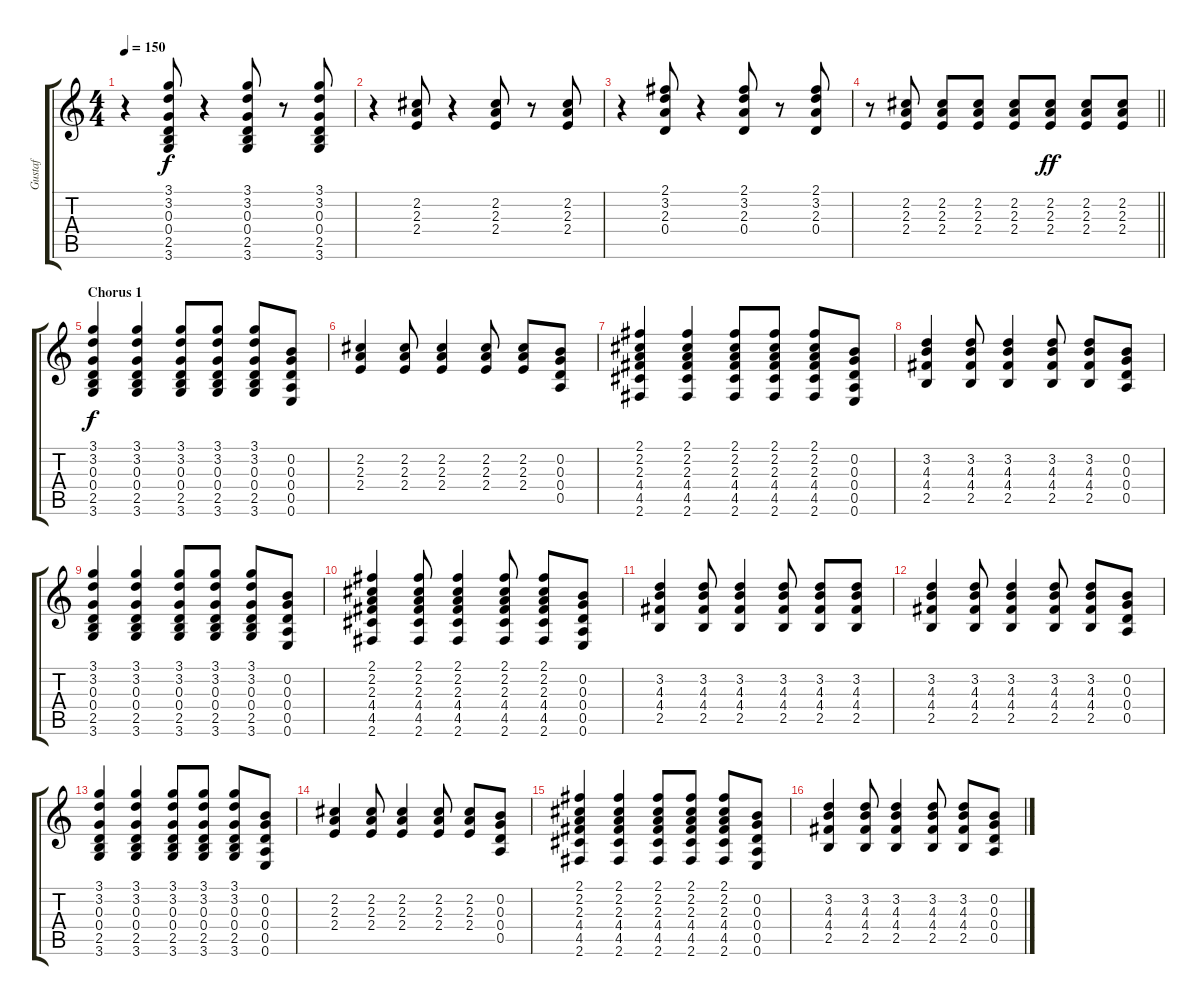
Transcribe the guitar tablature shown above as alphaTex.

\track ("Gustaf" "Gustaf") {instrument distortionguitar}
\staff {score tabs}
\tuning (E4 B3 G3 D3 A2 E2) {hide}
\ts (4 4)
\tempo 150
\clef g2
\ks c
r.4{dy f} (3.1 3.2 0.3 0.4 2.5 3.6).8 r.4 (3.1 3.2 0.3 0.4 2.5 3.6).8 r.8 (3.1 3.2 0.3 0.4 2.5 3.6).8 |
r.4 (2.2 2.3 2.4).8 r.4 (2.2 2.3 2.4).8 r.8 (2.2 2.3 2.4).8 |
r.4 (2.1 3.2 2.3 0.4).8 r.4 (2.1 3.2 2.3 0.4).8 r.8 (2.1 3.2 2.3 0.4).8 |
\barLineRight lightlight
r.8 (2.2 2.3 2.4).8 (2.2 2.3 2.4).8 (2.2 2.3 2.4).8 (2.2 2.3 2.4).8 (2.2 2.3 2.4).8{dy ff} (2.2 2.3 2.4).8 (2.2 2.3 2.4).8 |
\section ("" "Chorus 1")
(3.1 3.2 0.3 0.4 2.5 3.6).4{dy f volume 11} (3.1 3.2 0.3 0.4 2.5 3.6).4 (3.1 3.2 0.3 0.4 2.5 3.6).8 (3.1 3.2 0.3 0.4 2.5 3.6).8 (3.1 3.2 0.3 0.4 2.5 3.6).8 (0.2 0.3 0.4 0.5 0.6).8 |
(2.2 2.3 2.4).4 (2.2 2.3 2.4).8 (2.2 2.3 2.4).4 (2.2 2.3 2.4).8 (2.2 2.3 2.4).8 (0.2 0.3 0.4 0.5).8 |
(2.1 2.2 2.3 4.4 4.5 2.6).4 (2.1 2.2 2.3 4.4 4.5 2.6).4 (2.1 2.2 2.3 4.4 4.5 2.6).8 (2.1 2.2 2.3 4.4 4.5 2.6).8 (2.1 2.2 2.3 4.4 4.5 2.6).8 (0.2 0.3 0.4 0.5 0.6).8 |
(3.2 4.3 4.4 2.5).4 (3.2 4.3 4.4 2.5).8 (3.2 4.3 4.4 2.5).4 (3.2 4.3 4.4 2.5).8 (3.2 4.3 4.4 2.5).8 (0.2 0.3 0.4 0.5).8 |
(3.1 3.2 0.3 0.4 2.5 3.6).4 (3.1 3.2 0.3 0.4 2.5 3.6).4 (3.1 3.2 0.3 0.4 2.5 3.6).8 (3.1 3.2 0.3 0.4 2.5 3.6).8 (3.1 3.2 0.3 0.4 2.5 3.6).8 (0.2 0.3 0.4 0.5 0.6).8 |
(2.1 2.2 2.3 4.4 4.5 2.6).4 (2.1 2.2 2.3 4.4 4.5 2.6).8 (2.1 2.2 2.3 4.4 4.5 2.6).4 (2.1 2.2 2.3 4.4 4.5 2.6).8 (2.1 2.2 2.3 4.4 4.5 2.6).8 (0.2 0.3 0.4 0.5 0.6).8 |
(3.2 4.3 4.4 2.5).4 (3.2 4.3 4.4 2.5).8 (3.2 4.3 4.4 2.5).4 (3.2 4.3 4.4 2.5).8 (3.2 4.3 4.4 2.5).8 (3.2 4.3 4.4 2.5).8 |
(3.2 4.3 4.4 2.5).4 (3.2 4.3 4.4 2.5).8 (3.2 4.3 4.4 2.5).4 (3.2 4.3 4.4 2.5).8 (3.2 4.3 4.4 2.5).8 (0.2 0.3 0.4 0.5).8 |
(3.1 3.2 0.3 0.4 2.5 3.6).4 (3.1 3.2 0.3 0.4 2.5 3.6).4 (3.1 3.2 0.3 0.4 2.5 3.6).8 (3.1 3.2 0.3 0.4 2.5 3.6).8 (3.1 3.2 0.3 0.4 2.5 3.6).8 (0.2 0.3 0.4 0.5 0.6).8 |
(2.2 2.3 2.4).4 (2.2 2.3 2.4).8 (2.2 2.3 2.4).4 (2.2 2.3 2.4).8 (2.2 2.3 2.4).8 (0.2 0.3 0.4 0.5).8 |
(2.1 2.2 2.3 4.4 4.5 2.6).4 (2.1 2.2 2.3 4.4 4.5 2.6).4 (2.1 2.2 2.3 4.4 4.5 2.6).8 (2.1 2.2 2.3 4.4 4.5 2.6).8 (2.1 2.2 2.3 4.4 4.5 2.6).8 (0.2 0.3 0.4 0.5 0.6).8 |
(3.2 4.3 4.4 2.5).4 (3.2 4.3 4.4 2.5).8 (3.2 4.3 4.4 2.5).4 (3.2 4.3 4.4 2.5).8 (3.2 4.3 4.4 2.5).8 (0.2 0.3 0.4 0.5).8
